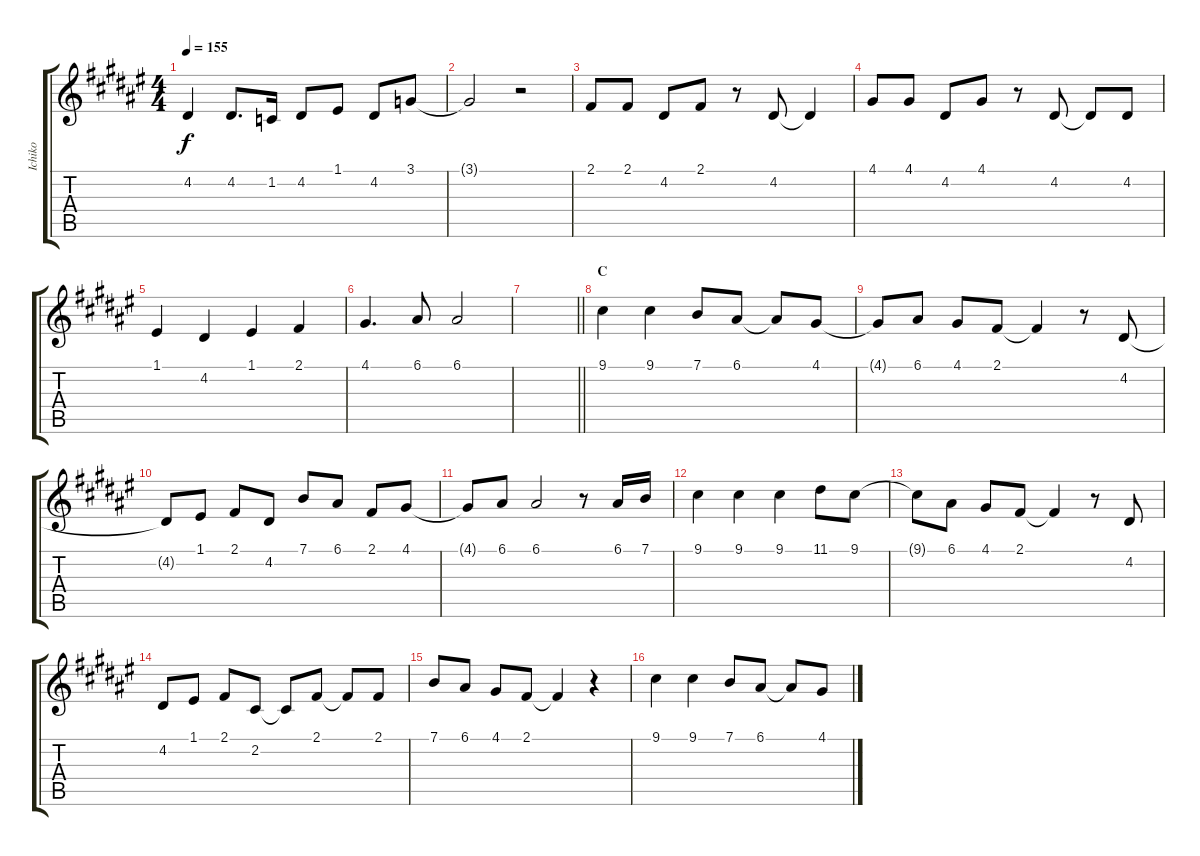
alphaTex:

\track ("Ichiko" "Ichiko") {instrument sopranosax}
\staff {score tabs}
\tuning (E4 B3 G3 D3 A2 E2) {hide}
\ts (4 4)
\tempo 155
\clef g2
\ks f#
4.2.4{dy f} 4.2.8{d} 1.2.16 4.2.8 1.1.8 4.2.8 3.1.8 |
3.1{t}.2 r.2 |
2.1.8 2.1.8 4.2.8 2.1.8 r.8 4.2.8 4.2{t}.4 |
4.1.8 4.1.8 4.2.8 4.1.8 r.8 4.2.8 4.2{t}.8 4.2.8 |
1.1.4 4.2.4 1.1.4 2.1.4 |
4.1.4{d} 6.1.8 6.1.2 |
\barLineRight lightlight
|
\section ("" "C")
9.1.4 9.1.4 7.1.8 6.1.8 6.1{t}.8 4.1.8 |
4.1{t}.8 6.1.8 4.1.8 2.1.8 2.1{t}.4 r.8 4.2.8 |
4.2{t}.8 1.1.8 2.1.8 4.2.8 7.1.8 6.1.8 2.1.8 4.1.8 |
4.1{t}.8 6.1.8 6.1.2 r.8 6.1.16 7.1.16 |
9.1.4 9.1.4 9.1.4 11.1.8 9.1.8 |
9.1{t}.8 6.1.8 4.1.8 2.1.8 2.1{t}.4 r.8 4.2.8 |
4.2.8 1.1.8 2.1.8 2.2.8 2.2{t}.8 2.1.8 2.1{t}.8 2.1.8 |
7.1.8 6.1.8 4.1.8 2.1.8 2.1{t}.4 r.4 |
9.1.4 9.1.4 7.1.8 6.1.8 6.1{t}.8 4.1.8
